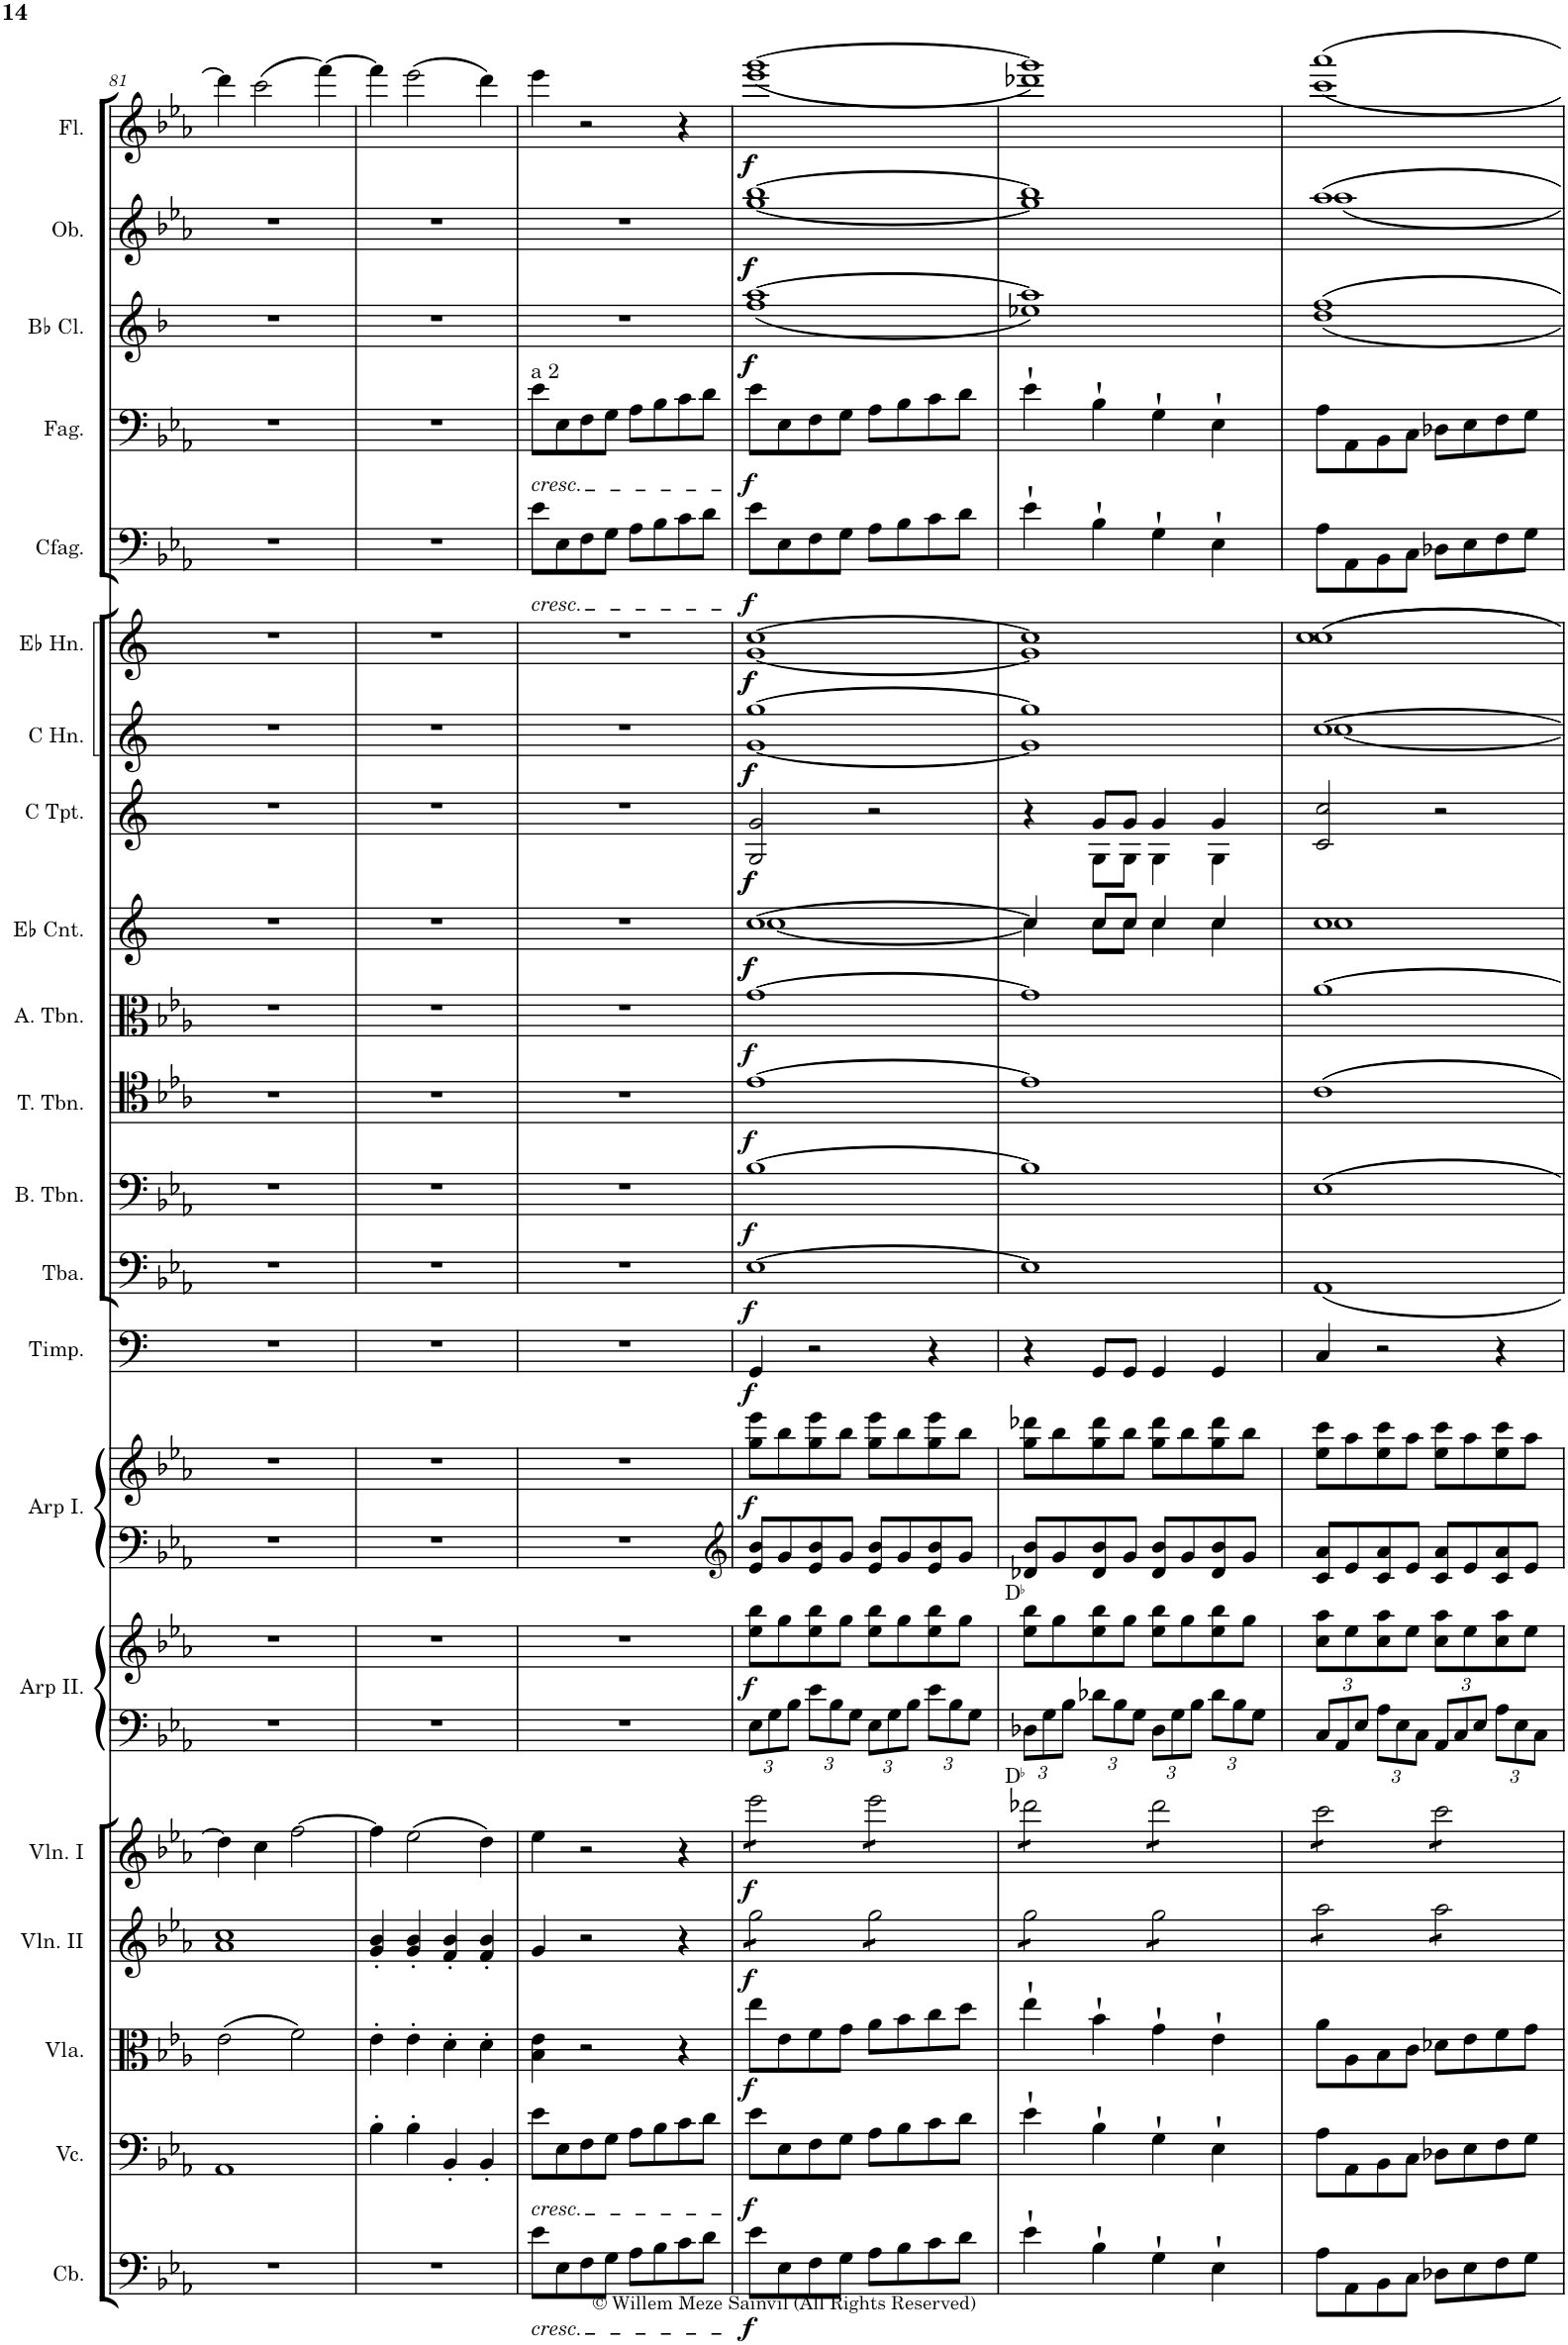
**kern	**dynam	**kern	**dynam	**kern	**dynam	**kern	**dynam	**kern	**dynam	**kern	**kern	**dynam	**kern	**kern	**dynam	**kern	**dynam	**kern	**dynam	**kern	**dynam	**kern	**dynam	**kern	**dynam	**kern	**dynam	**kern	**dynam	**kern	**dynam	**kern	**dynam	**kern	**dynam	**kern	**dynam	**kern	**dynam	**kern	**dynam	**kern	**dynam
*part21	*part21	*part20	*part20	*part19	*part19	*part18	*part18	*part17	*part17	*part16	*part16	*part16	*part15	*part15	*part15	*part14	*part14	*part13	*part13	*part12	*part12	*part11	*part11	*part10	*part10	*part9	*part9	*part8	*part8	*part7	*part7	*part6	*part6	*part5	*part5	*part4	*part4	*part3	*part3	*part2	*part2	*part1	*part1
*staff23	*staff23	*staff22	*staff22	*staff21	*staff21	*staff20	*staff20	*staff19	*staff19	*staff18	*staff17	*staff17/18	*staff16	*staff15	*staff15/16	*staff14	*staff14	*staff13	*staff13	*staff12	*staff12	*staff11	*staff11	*staff10	*staff10	*staff9	*staff9	*staff8	*staff8	*staff7	*staff7	*staff6	*staff6	*staff5	*staff5	*staff4	*staff4	*staff3	*staff3	*staff2	*staff2	*staff1	*staff1
*I"Contrabassi	*	*I"Violoncelli	*	*I"Viole	*	*I"Violini II	*	*I"Violini I	*	*I"Arpa II	*	*	*I"Arpa I	*	*	*I"Timpani in C.G.	*	*I"2 Tube	*	*I"Bass Trombone	*	*I"Tenor Trombone	*	*I"Alto Trombone	*	*I"I &amp; II Cornetti in C	*	*I"I &amp; II Trombe in C	*	*I"III &amp; IV Corni in C	*	*I"I &amp; II Corni in Es	*	*I"Contrafagotto	*	*I"2 Fagotti	*	*I"2 Clarinetti in B	*	*I"2 Oboi	*	*I"2 Flauti	*
*I'Cb.	*	*I'Vc.	*	*	*	*I'Vln. II	*	*I'Vln. I	*	*I'Arp II.	*	*	*I'Arp I.	*	*	*I'Timp.	*	*	*	*I'B. Tbn.	*	*I'T. Tbn.	*	*I'A. Tbn.	*	*	*	*	*	*	*	*	*	*I'Cfag.	*	*I'Fag.	*	*	*	*I'Ob.	*	*I'Fl.	*
!!LO:PB:g=z
*clefF4	*	*clefF4	*	*clefC3	*	*clefG2	*	*clefG2	*	*clefF4	*clefG2	*	*clefF4	*clefG2	*	*clefF4	*	*clefF4	*	*clefF4	*	*clefC4	*	*clefC3	*	*clefG2	*	*clefG2	*	*clefG2	*	*clefG2	*	*clefF4	*	*clefF4	*	*clefG2	*	*clefG2	*	*clefG2	*
*Trd7c12	*	*	*	*	*	*	*	*	*	*	*	*	*	*	*	*	*	*	*	*	*	*	*	*	*	*Trd-2c-3	*	*	*	*Trd7c12	*	*Trd5c9	*	*Trd7c12	*	*	*	*Trd1c2	*	*	*	*	*
*k[b-e-a-]	*	*k[b-e-a-]	*	*k[b-e-a-]	*	*k[b-e-a-]	*	*k[b-e-a-]	*	*k[b-e-a-]	*k[b-e-a-]	*	*k[b-e-a-]	*k[b-e-a-]	*	*k[]	*	*k[b-e-a-]	*	*k[b-e-a-]	*	*k[b-e-a-]	*	*k[b-e-a-]	*	*k[]	*	*k[]	*	*k[]	*	*k[]	*	*k[b-e-a-]	*	*k[b-e-a-]	*	*k[b-]	*	*k[b-e-a-]	*	*k[b-e-a-]	*
*M2/2	*	*M2/2	*	*M2/2	*	*M2/2	*	*M2/2	*	*M2/2	*M2/2	*	*M2/2	*M2/2	*	*M2/2	*	*M2/2	*	*M2/2	*	*M2/2	*	*M2/2	*	*M2/2	*	*M2/2	*	*M2/2	*	*M2/2	*	*M2/2	*	*M2/2	*	*M2/2	*	*M2/2	*	*M2/2	*
*met(c|)	*	*met(c|)	*	*met(c|)	*	*met(c|)	*	*met(c|)	*	*met(c|)	*met(c|)	*	*met(c|)	*met(c|)	*	*met(c|)	*	*met(c|)	*	*met(c|)	*	*met(c|)	*	*met(c|)	*	*met(c|)	*	*met(c|)	*	*met(c|)	*	*met(c|)	*	*met(c|)	*	*met(c|)	*	*met(c|)	*	*met(c|)	*	*met(c|)	*
=81	=81	=81	=81	=81	=81	=81	=81	=81	=81	=81	=81	=81	=81	=81	=81	=81	=81	=81	=81	=81	=81	=81	=81	=81	=81	=81	=81	=81	=81	=81	=81	=81	=81	=81	=81	=81	=81	=81	=81	=81	=81	=81	=81
1r	.	1AA-	.	(2e-\	.	1a- 1cc	.	4dd-\]	.	1r	1r	.	1r	1r	.	1r	.	1r	.	1r	.	1r	.	1r	.	1r	.	1r	.	1r	.	1r	.	1r	.	1r	.	1r	.	1r	.	4ddd-\]	.
.	.	.	.	.	.	.	.	4cc\	.	.	.	.	.	.	.	.	.	.	.	.	.	.	.	.	.	.	.	.	.	.	.	.	.	.	.	.	.	.	.	.	.	(2ccc\	.
.	.	.	.	2f\)	.	.	.	[2ff\	.	.	.	.	.	.	.	.	.	.	.	.	.	.	.	.	.	.	.	.	.	.	.	.	.	.	.	.	.	.	.	.	.	.	.
.	.	.	.	.	.	.	.	.	.	.	.	.	.	.	.	.	.	.	.	.	.	.	.	.	.	.	.	.	.	.	.	.	.	.	.	.	.	.	.	.	.	[4fff\)	.
=82	=82	=82	=82	=82	=82	=82	=82	=82	=82	=82	=82	=82	=82	=82	=82	=82	=82	=82	=82	=82	=82	=82	=82	=82	=82	=82	=82	=82	=82	=82	=82	=82	=82	=82	=82	=82	=82	=82	=82	=82	=82	=82	=82
1r	.	4B-'\	.	4e-'\	.	4g/' 4b-/'	.	4ff\]	.	1r	1r	.	1r	1r	.	1r	.	1r	.	1r	.	1r	.	1r	.	1r	.	1r	.	1r	.	1r	.	1r	.	1r	.	1r	.	1r	.	4fff\]	.
.	.	4B-'\	.	4e-'\	.	4g/' 4b-/'	.	(2ee-\	.	.	.	.	.	.	.	.	.	.	.	.	.	.	.	.	.	.	.	.	.	.	.	.	.	.	.	.	.	.	.	.	.	(2eee-\	.
.	.	4BB-'/	.	4d'\	.	4f/' 4b-/'	.	.	.	.	.	.	.	.	.	.	.	.	.	.	.	.	.	.	.	.	.	.	.	.	.	.	.	.	.	.	.	.	.	.	.	.	.
.	.	4BB-'/	.	4d'\	.	4f/' 4b-/'	.	4dd\)	.	.	.	.	.	.	.	.	.	.	.	.	.	.	.	.	.	.	.	.	.	.	.	.	.	.	.	.	.	.	.	.	.	4ddd\)	.
=83	=83	=83	=83	=83	=83	=83	=83	=83	=83	=83	=83	=83	=83	=83	=83	=83	=83	=83	=83	=83	=83	=83	=83	=83	=83	=83	=83	=83	=83	=83	=83	=83	=83	=83	=83	=83	=83	=83	=83	=83	=83	=83	=83
!	!	!	!	!	!	!	!	!	!	!	!	!	!	!	!	!	!	!	!	!	!	!	!	!	!	!	!	!	!	!	!	!	!	!	!	!LO:TX:a:t=a 2	!	!	!	!	!	!	!
!	!	!	!	!	!	!	!	!	!	!	!	!	!	!	!	!	!	!	!	!	!	!	!	!	!	!	!	!	!	!	!	!	!	!	!	!LO:TX:b:i:t=cresc.	!	!	!	!	!	!	!
!	!	!	!	!	!	!	!	!	!	!	!	!	!	!	!	!	!	!	!	!	!	!	!	!	!	!	!	!	!	!	!	!	!	!LO:TX:b:i:t=cresc.	!	!	!	!	!	!	!	!	!
!	!	!LO:TX:b:i:t=cresc.	!	!	!	!	!	!	!	!	!	!	!	!	!	!	!	!	!	!	!	!	!	!	!	!	!	!	!	!	!	!	!	!	!	!	!	!	!	!	!	!	!
!LO:TX:b:i:t=cresc.	!	!	!	!	!	!	!	!	!	!	!	!	!	!	!	!	!	!	!	!	!	!	!	!	!	!	!	!	!	!	!	!	!	!	!	!	!	!	!	!	!	!	!
8e-\L	.	8e-\L	.	4B-\ 4e-\	.	4g/	.	4ee-\	.	1r	1r	.	1r	1r	.	1r	.	1r	.	1r	.	1r	.	1r	.	1r	.	1r	.	1r	.	1r	.	8e-\L	.	8e-\L	.	1r	.	1r	.	4eee-\	.
8E-\	.	8E-\	.	.	.	.	.	.	.	.	.	.	.	.	.	.	.	.	.	.	.	.	.	.	.	.	.	.	.	.	.	.	.	8E-\	.	8E-\	.	.	.	.	.	.	.
8F\	.	8F\	.	2r	.	2r	.	2r	.	.	.	.	.	.	.	.	.	.	.	.	.	.	.	.	.	.	.	.	.	.	.	.	.	8F\	.	8F\	.	.	.	.	.	2r	.
8G\J	.	8G\J	.	.	.	.	.	.	.	.	.	.	.	.	.	.	.	.	.	.	.	.	.	.	.	.	.	.	.	.	.	.	.	8G\J	.	8G\J	.	.	.	.	.	.	.
8A-\L	.	8A-\L	.	.	.	.	.	.	.	.	.	.	.	.	.	.	.	.	.	.	.	.	.	.	.	.	.	.	.	.	.	.	.	8A-\L	.	8A-\L	.	.	.	.	.	.	.
8B-\	.	8B-\	.	.	.	.	.	.	.	.	.	.	.	.	.	.	.	.	.	.	.	.	.	.	.	.	.	.	.	.	.	.	.	8B-\	.	8B-\	.	.	.	.	.	.	.
8c\	.	8c\	.	4r	.	4r	.	4r	.	.	.	.	.	.	.	.	.	.	.	.	.	.	.	.	.	.	.	.	.	.	.	.	.	8c\	.	8c\	.	.	.	.	.	4r	.
8d\J	.	8d\J	.	.	.	.	.	.	.	.	.	.	.	.	.	.	.	.	.	.	.	.	.	.	.	.	.	.	.	.	.	.	.	8d\J	.	8d\J	.	.	.	.	.	.	.
=84	=84	=84	=84	=84	=84	=84	=84	=84	=84	=84	=84	=84	=84	=84	=84	=84	=84	=84	=84	=84	=84	=84	=84	=84	=84	=84	=84	=84	=84	=84	=84	=84	=84	=84	=84	=84	=84	=84	=84	=84	=84	=84	=84
*	*	*	*	*	*	*	*	*	*	*	*	*	*clefG2	*	*	*	*	*	*	*	*	*	*	*	*	*	*	*	*	*	*	*	*	*	*	*	*	*	*	*	*	*	*
*	*	*	*	*	*	*	*	*	*	*Xbrackettup	*	*	*	*	*	*	*	*	*	*	*	*	*	*	*	*	*	*	*	*	*	*	*	*	*	*	*	*	*	*	*	*	*
*	*	*	*	*	*	*	*	*	*	*	*	*	*	*	*	*	*	*	*	*	*	*	*	*	*	*^	*	*^	*	*^	*	*^	*	*	*	*	*	*^	*	*^	*	*^	*
!	!LO:DY:b	!	!LO:DY:b	!	!LO:DY:b	!	!LO:DY:b	!	!LO:DY:b	!	!	!LO:DY:b	!	!	!LO:DY:b	!	!LO:DY:b	!	!LO:DY:b	!	!LO:DY:b	!	!LO:DY:b	!	!LO:DY:b	!	!	!LO:DY:b	!	!	!	!	!	!	!	!	!	!	!	!	!	!	!	!	!	!	!	!	!	!
!	!	!	!	!	!	!	!	!	!	!	!	!	!	!	!	!	!	!	!	!	!	!	!	!	!	!	!	!LO:DY:n=1:b	!	!	!LO:DY:b	!	!	!	!	!	!	!	!	!	!	!	!	!	!	!	!	!	!	!
!	!	!	!	!	!	!	!	!	!	!	!	!	!	!	!	!	!	!	!	!	!	!	!	!	!	!	!	!	!	!	!LO:DY:n=1:b	!	!	!LO:DY:b	!	!	!	!	!	!	!	!	!	!	!	!	!	!	!	!
!	!	!	!	!	!	!	!	!	!	!	!	!	!	!	!	!	!	!	!	!	!	!	!	!	!	!	!	!	!	!	!	!	!	!LO:DY:n=1:b	!	!	!LO:DY:b	!	!	!	!	!	!	!	!	!	!	!	!	!
!	!	!	!	!	!	!	!	!	!	!	!	!	!	!	!	!	!	!	!	!	!	!	!	!	!	!	!	!	!	!	!	!	!	!	!	!	!LO:DY:n=1:b	!	!LO:DY:b	!	!LO:DY:b	!	!	!LO:DY:b	!	!	!	!	!	!
!	!	!	!	!	!	!	!	!	!	!	!	!	!	!	!	!	!	!	!	!	!	!	!	!	!	!	!	!	!	!	!	!	!	!	!	!	!	!	!	!	!	!	!	!LO:DY:n=1:b	!	!	!LO:DY:b	!	!	!
!	!	!	!	!	!	!	!	!	!	!	!	!	!	!	!	!	!	!	!	!	!	!	!	!	!	!	!	!	!	!	!	!	!	!	!	!	!	!	!	!	!	!	!	!	!	!	!LO:DY:n=1:b	!	!	!LO:DY:b
!	!	!	!	!	!	!	!	!	!	!	!	!	!	!	!	!	!	!	!	!	!	!	!	!	!	!	!	!	!	!	!	!	!	!	!	!	!	!	!	!	!	!	!	!	!	!	!	!	!	!LO:DY:n=1:b
*	*	*	*	*	*	*tremolo	*	*	*	*	*	*	*	*	*	*	*	*	*	*	*	*	*	*	*	*	*	*	*	*	*	*	*	*	*	*	*	*	*	*	*	*	*	*	*	*	*	*	*	*
*	*	*	*	*	*	*	*	*tremolo	*	*	*	*	*	*	*	*	*	*	*	*	*	*	*	*	*	*	*	*	*	*	*	*	*	*	*	*	*	*	*	*	*	*	*	*	*	*	*	*	*	*
8e-\L	f	8e-\L	f	8ee-\L	f	8gg\L	f	8eee-\L	f	12E-\L	8ee-\ 8bb-\L	f	8e-/ 8b-/L	8gg\ 8eee-\L	f	4GG/	f	[1E-	f	[1B-	f	[1e-	f	[1g	f	[1cc	[1cc	f f	2g/	2G/	f f	[1gg	[1g	f f	[1cc	[1g	f f	8e-\L	f	8e-\L	f	[1aa	(1ff	f f	[1bb-	[1gg	f f	[1ggg	(1eee-	f f
.	.	.	.	.	.	.	.	.	.	12G\	.	.	.	.	.	.	.	.	.	.	.	.	.	.	.	.	.	.	.	.	.	.	.	.	.	.	.	.	.	.	.	.	.	.	.	.	.	.	.	.
8E-\	.	8E-\	.	8e-\	.	8gg\	.	8eee-\	.	.	8gg\	.	8g/	8bb-\	.	.	.	.	.	.	.	.	.	.	.	.	.	.	.	.	.	.	.	.	.	.	.	8E-\	.	8E-\	.	.	.	.	.	.	.	.	.	.
.	.	.	.	.	.	.	.	.	.	12B-\J	.	.	.	.	.	.	.	.	.	.	.	.	.	.	.	.	.	.	.	.	.	.	.	.	.	.	.	.	.	.	.	.	.	.	.	.	.	.	.	.
8F\	.	8F\	.	8f\	.	8gg\	.	8eee-\	.	12e-\L	8ee-\ 8bb-\	.	8e-/ 8b-/	8gg\ 8eee-\	.	2r	.	.	.	.	.	.	.	.	.	.	.	.	.	.	.	.	.	.	.	.	.	8F\	.	8F\	.	.	.	.	.	.	.	.	.	.
.	.	.	.	.	.	.	.	.	.	12B-\	.	.	.	.	.	.	.	.	.	.	.	.	.	.	.	.	.	.	.	.	.	.	.	.	.	.	.	.	.	.	.	.	.	.	.	.	.	.	.	.
8G\J	.	8G\J	.	8g\J	.	8gg\J	.	8eee-\J	.	.	8gg\J	.	8g/J	8bb-\J	.	.	.	.	.	.	.	.	.	.	.	.	.	.	.	.	.	.	.	.	.	.	.	8G\J	.	8G\J	.	.	.	.	.	.	.	.	.	.
.	.	.	.	.	.	.	.	.	.	12G\J	.	.	.	.	.	.	.	.	.	.	.	.	.	.	.	.	.	.	.	.	.	.	.	.	.	.	.	.	.	.	.	.	.	.	.	.	.	.	.	.
8A-\L	.	8A-\L	.	8a-\L	.	8gg\L	.	8eee-\L	.	12E-\L	8ee-\ 8bb-\L	.	8e-/ 8b-/L	8gg\ 8eee-\L	.	.	.	.	.	.	.	.	.	.	.	.	.	.	2r	2ryy	.	.	.	.	.	.	.	8A-\L	.	8A-\L	.	.	.	.	.	.	.	.	.	.
.	.	.	.	.	.	.	.	.	.	12G\	.	.	.	.	.	.	.	.	.	.	.	.	.	.	.	.	.	.	.	.	.	.	.	.	.	.	.	.	.	.	.	.	.	.	.	.	.	.	.	.
8B-\	.	8B-\	.	8b-\	.	8gg\	.	8eee-\	.	.	8gg\	.	8g/	8bb-\	.	.	.	.	.	.	.	.	.	.	.	.	.	.	.	.	.	.	.	.	.	.	.	8B-\	.	8B-\	.	.	.	.	.	.	.	.	.	.
.	.	.	.	.	.	.	.	.	.	12B-\J	.	.	.	.	.	.	.	.	.	.	.	.	.	.	.	.	.	.	.	.	.	.	.	.	.	.	.	.	.	.	.	.	.	.	.	.	.	.	.	.
8c\	.	8c\	.	8cc\	.	8gg\	.	8eee-\	.	12e-\L	8ee-\ 8bb-\	.	8e-/ 8b-/	8gg\ 8eee-\	.	4r	.	.	.	.	.	.	.	.	.	.	.	.	.	.	.	.	.	.	.	.	.	8c\	.	8c\	.	.	.	.	.	.	.	.	.	.
.	.	.	.	.	.	.	.	.	.	12B-\	.	.	.	.	.	.	.	.	.	.	.	.	.	.	.	.	.	.	.	.	.	.	.	.	.	.	.	.	.	.	.	.	.	.	.	.	.	.	.	.
8d\J	.	8d\J	.	8dd\J	.	8gg\J	.	8eee-\J	.	.	8gg\J	.	8g/J	8bb-\J	.	.	.	.	.	.	.	.	.	.	.	.	.	.	.	.	.	.	.	.	.	.	.	8d\J	.	8d\J	.	.	.	.	.	.	.	.	.	.
.	.	.	.	.	.	.	.	.	.	12G\J	.	.	.	.	.	.	.	.	.	.	.	.	.	.	.	.	.	.	.	.	.	.	.	.	.	.	.	.	.	.	.	.	.	.	.	.	.	.	.	.
=85	=85	=85	=85	=85	=85	=85	=85	=85	=85	=85	=85	=85	=85	=85	=85	=85	=85	=85	=85	=85	=85	=85	=85	=85	=85	=85	=85	=85	=85	=85	=85	=85	=85	=85	=85	=85	=85	=85	=85	=85	=85	=85	=85	=85	=85	=85	=85	=85	=85	=85
!	!	!	!	!	!	!	!	!	!	!	!	!	!LO:TX:b:t=D	!	!	!	!	!	!	!	!	!	!	!	!	!	!	!	!	!	!	!	!	!	!	!	!	!	!	!	!	!	!	!	!	!	!	!	!	!
!	!	!	!	!	!	!	!	!	!	!LO:TX:b:t=D	!	!	!	!	!	!	!	!	!	!	!	!	!	!	!	!	!	!	!	!	!	!	!	!	!	!	!	!	!	!	!	!	!	!	!	!	!	!	!	!
4e-`\	.	4e-`\	.	4ee-`\	.	8gg\L	.	8ddd-X\L	.	12D-X\L	8ee-\ 8bb-\L	.	8d-X/ 8b-/L	8gg\ 8ddd-X\L	.	4r	.	1E-]	.	1B-]	.	1e-]	.	1g]	.	4cc/]	4cc\]	.	4r	4ryy	.	1gg]	1g]	.	1cc]	1g]	.	4e-`\	.	4e-`\	.	1aa]	1ee-X)	.	1bb-]	1gg]	.	1ggg]	1ddd-X)	.
.	.	.	.	.	.	.	.	.	.	12G\	.	.	.	.	.	.	.	.	.	.	.	.	.	.	.	.	.	.	.	.	.	.	.	.	.	.	.	.	.	.	.	.	.	.	.	.	.	.	.	.
.	.	.	.	.	.	8gg\	.	8ddd-X\	.	.	8gg\	.	8g/	8bb-\	.	.	.	.	.	.	.	.	.	.	.	.	.	.	.	.	.	.	.	.	.	.	.	.	.	.	.	.	.	.	.	.	.	.	.	.
.	.	.	.	.	.	.	.	.	.	12B-\J	.	.	.	.	.	.	.	.	.	.	.	.	.	.	.	.	.	.	.	.	.	.	.	.	.	.	.	.	.	.	.	.	.	.	.	.	.	.	.	.
4B-`\	.	4B-`\	.	4b-`\	.	8gg\	.	8ddd-X\	.	12d-X\L	8ee-\ 8bb-\	.	8d-/ 8b-/	8gg\ 8ddd-\	.	8GG/L	.	.	.	.	.	.	.	.	.	8cc/L	8cc\L	.	8g/L	8G\L	.	.	.	.	.	.	.	4B-`\	.	4B-`\	.	.	.	.	.	.	.	.	.	.
.	.	.	.	.	.	.	.	.	.	12B-\	.	.	.	.	.	.	.	.	.	.	.	.	.	.	.	.	.	.	.	.	.	.	.	.	.	.	.	.	.	.	.	.	.	.	.	.	.	.	.	.
.	.	.	.	.	.	8gg\J	.	8ddd-X\J	.	.	8gg\J	.	8g/J	8bb-\J	.	8GG/J	.	.	.	.	.	.	.	.	.	8cc/J	8cc\J	.	8g/J	8G\J	.	.	.	.	.	.	.	.	.	.	.	.	.	.	.	.	.	.	.	.
.	.	.	.	.	.	.	.	.	.	12G\J	.	.	.	.	.	.	.	.	.	.	.	.	.	.	.	.	.	.	.	.	.	.	.	.	.	.	.	.	.	.	.	.	.	.	.	.	.	.	.	.
4G`\	.	4G`\	.	4g`\	.	8gg\L	.	8ddd-\L	.	12D-\L	8ee-\ 8bb-\L	.	8d-/ 8b-/L	8gg\ 8ddd-\L	.	4GG/	.	.	.	.	.	.	.	.	.	4cc/	4cc\	.	4g/	4G\	.	.	.	.	.	.	.	4G`\	.	4G`\	.	.	.	.	.	.	.	.	.	.
.	.	.	.	.	.	.	.	.	.	12G\	.	.	.	.	.	.	.	.	.	.	.	.	.	.	.	.	.	.	.	.	.	.	.	.	.	.	.	.	.	.	.	.	.	.	.	.	.	.	.	.
.	.	.	.	.	.	8gg\	.	8ddd-\	.	.	8gg\	.	8g/	8bb-\	.	.	.	.	.	.	.	.	.	.	.	.	.	.	.	.	.	.	.	.	.	.	.	.	.	.	.	.	.	.	.	.	.	.	.	.
.	.	.	.	.	.	.	.	.	.	12B-\J	.	.	.	.	.	.	.	.	.	.	.	.	.	.	.	.	.	.	.	.	.	.	.	.	.	.	.	.	.	.	.	.	.	.	.	.	.	.	.	.
4E-`\	.	4E-`\	.	4e-`\	.	8gg\	.	8ddd-\	.	12d-\L	8ee-\ 8bb-\	.	8d-/ 8b-/	8gg\ 8ddd-\	.	4GG/	.	.	.	.	.	.	.	.	.	4cc/	4cc\	.	4g/	4G\	.	.	.	.	.	.	.	4E-`\	.	4E-`\	.	.	.	.	.	.	.	.	.	.
.	.	.	.	.	.	.	.	.	.	12B-\	.	.	.	.	.	.	.	.	.	.	.	.	.	.	.	.	.	.	.	.	.	.	.	.	.	.	.	.	.	.	.	.	.	.	.	.	.	.	.	.
.	.	.	.	.	.	8gg\J	.	8ddd-\J	.	.	8gg\J	.	8g/J	8bb-\J	.	.	.	.	.	.	.	.	.	.	.	.	.	.	.	.	.	.	.	.	.	.	.	.	.	.	.	.	.	.	.	.	.	.	.	.
.	.	.	.	.	.	.	.	.	.	12G\J	.	.	.	.	.	.	.	.	.	.	.	.	.	.	.	.	.	.	.	.	.	.	.	.	.	.	.	.	.	.	.	.	.	.	.	.	.	.	.	.
*	*	*	*	*	*	*	*	*	*	*	*	*	*	*	*	*	*	*	*	*	*	*	*	*	*	*	*	*	*	*	*	*	*	*	*v	*v	*	*	*	*	*	*	*	*	*	*	*	*	*	*
=86	=86	=86	=86	=86	=86	=86	=86	=86	=86	=86	=86	=86	=86	=86	=86	=86	=86	=86	=86	=86	=86	=86	=86	=86	=86	=86	=86	=86	=86	=86	=86	=86	=86	=86	=86	=86	=86	=86	=86	=86	=86	=86	=86	=86	=86	=86	=86	=86	=86
8A-\L	.	8A-\L	.	8a-\L	.	8aa-\L	.	8ccc\L	.	12C/L	8cc\ 8aa-\L	.	8c/ 8a-/L	8ee-\ 8ccc\L	.	4C/	.	1AA-	.	1E-	.	1c	.	[1a-	.	1cc	1cc	.	2cc/	2c/	.	[1cc	[1cc	.	1cc 1cc	.	8A-\L	.	8A-\L	.	1ff	1dd	.	1aa-	1aa-	.	1aaa-	1ccc	.
.	.	.	.	.	.	.	.	.	.	12AA-/	.	.	.	.	.	.	.	.	.	.	.	.	.	.	.	.	.	.	.	.	.	.	.	.	.	.	.	.	.	.	.	.	.	.	.	.	.	.	.
8AA-\	.	8AA-\	.	8A-\	.	8aa-\	.	8ccc\	.	.	8ee-\	.	8e-/	8aa-\	.	.	.	.	.	.	.	.	.	.	.	.	.	.	.	.	.	.	.	.	.	.	8AA-\	.	8AA-\	.	.	.	.	.	.	.	.	.	.
.	.	.	.	.	.	.	.	.	.	12E-/J	.	.	.	.	.	.	.	.	.	.	.	.	.	.	.	.	.	.	.	.	.	.	.	.	.	.	.	.	.	.	.	.	.	.	.	.	.	.	.
8BB-\	.	8BB-\	.	8B-\	.	8aa-\	.	8ccc\	.	12A-\L	8cc\ 8aa-\	.	8c/ 8a-/	8ee-\ 8ccc\	.	2r	.	.	.	.	.	.	.	.	.	.	.	.	.	.	.	.	.	.	.	.	8BB-\	.	8BB-\	.	.	.	.	.	.	.	.	.	.
.	.	.	.	.	.	.	.	.	.	12E-\	.	.	.	.	.	.	.	.	.	.	.	.	.	.	.	.	.	.	.	.	.	.	.	.	.	.	.	.	.	.	.	.	.	.	.	.	.	.	.
8C\J	.	8C\J	.	8c\J	.	8aa-\J	.	8ccc\J	.	.	8ee-\J	.	8e-/J	8aa-\J	.	.	.	.	.	.	.	.	.	.	.	.	.	.	.	.	.	.	.	.	.	.	8C\J	.	8C\J	.	.	.	.	.	.	.	.	.	.
.	.	.	.	.	.	.	.	.	.	12C\J	.	.	.	.	.	.	.	.	.	.	.	.	.	.	.	.	.	.	.	.	.	.	.	.	.	.	.	.	.	.	.	.	.	.	.	.	.	.	.
8D-X\L	.	8D-X\L	.	8d-X\L	.	8aa-\L	.	8ccc\L	.	12AA-/L	8cc\ 8aa-\L	.	8c/ 8a-/L	8ee-\ 8ccc\L	.	.	.	.	.	.	.	.	.	.	.	.	.	.	2r	2ryy	.	.	.	.	.	.	8D-X\L	.	8D-X\L	.	.	.	.	.	.	.	.	.	.
.	.	.	.	.	.	.	.	.	.	12C/	.	.	.	.	.	.	.	.	.	.	.	.	.	.	.	.	.	.	.	.	.	.	.	.	.	.	.	.	.	.	.	.	.	.	.	.	.	.	.
8E-\	.	8E-\	.	8e-\	.	8aa-\	.	8ccc\	.	.	8ee-\	.	8e-/	8aa-\	.	.	.	.	.	.	.	.	.	.	.	.	.	.	.	.	.	.	.	.	.	.	8E-\	.	8E-\	.	.	.	.	.	.	.	.	.	.
.	.	.	.	.	.	.	.	.	.	12E-/J	.	.	.	.	.	.	.	.	.	.	.	.	.	.	.	.	.	.	.	.	.	.	.	.	.	.	.	.	.	.	.	.	.	.	.	.	.	.	.
8F\	.	8F\	.	8f\	.	8aa-\	.	8ccc\	.	12A-\L	8cc\ 8aa-\	.	8c/ 8a-/	8ee-\ 8ccc\	.	4r	.	.	.	.	.	.	.	.	.	.	.	.	.	.	.	.	.	.	.	.	8F\	.	8F\	.	.	.	.	.	.	.	.	.	.
.	.	.	.	.	.	.	.	.	.	12E-\	.	.	.	.	.	.	.	.	.	.	.	.	.	.	.	.	.	.	.	.	.	.	.	.	.	.	.	.	.	.	.	.	.	.	.	.	.	.	.
8G\J	.	8G\J	.	8g\J	.	8aa-\J	.	8ccc\J	.	.	8ee-\J	.	8e-/J	8aa-\J	.	.	.	.	.	.	.	.	.	.	.	.	.	.	.	.	.	.	.	.	.	.	8G\J	.	8G\J	.	.	.	.	.	.	.	.	.	.
*	*	*	*	*	*	*	*	*Xtremolo	*	*	*	*	*	*	*	*	*	*	*	*	*	*	*	*	*	*	*	*	*	*	*	*	*	*	*	*	*	*	*	*	*	*	*	*	*	*	*	*	*
*	*	*	*	*	*	*Xtremolo	*	*	*	*	*	*	*	*	*	*	*	*	*	*	*	*	*	*	*	*	*	*	*	*	*	*	*	*	*	*	*	*	*	*	*	*	*	*	*	*	*	*	*
.	.	.	.	.	.	.	.	.	.	12C\J	.	.	.	.	.	.	.	.	.	.	.	.	.	.	.	.	.	.	.	.	.	.	.	.	.	.	.	.	.	.	.	.	.	.	.	.	.	.	.
*	*	*	*	*	*	*	*	*	*	*	*	*	*	*	*	*	*	*	*	*	*	*	*	*	*	*v	*v	*	*	*	*	*v	*v	*	*	*	*	*	*	*	*v	*v	*	*v	*v	*	*v	*v	*
*	*	*	*	*	*	*	*	*	*	*	*	*	*	*	*	*	*	*	*	*	*	*	*	*	*	*	*	*v	*v	*	*	*	*	*	*	*	*	*	*	*	*	*	*	*
=	=	=	=	=	=	=	=	=	=	=	=	=	=	=	=	=	=	=	=	=	=	=	=	=	=	=	=	=	=	=	=	=	=	=	=	=	=	=	=	=	=	=	=
*-	*-	*-	*-	*-	*-	*-	*-	*-	*-	*-	*-	*-	*-	*-	*-	*-	*-	*-	*-	*-	*-	*-	*-	*-	*-	*-	*-	*-	*-	*-	*-	*-	*-	*-	*-	*-	*-	*-	*-	*-	*-	*-	*-
